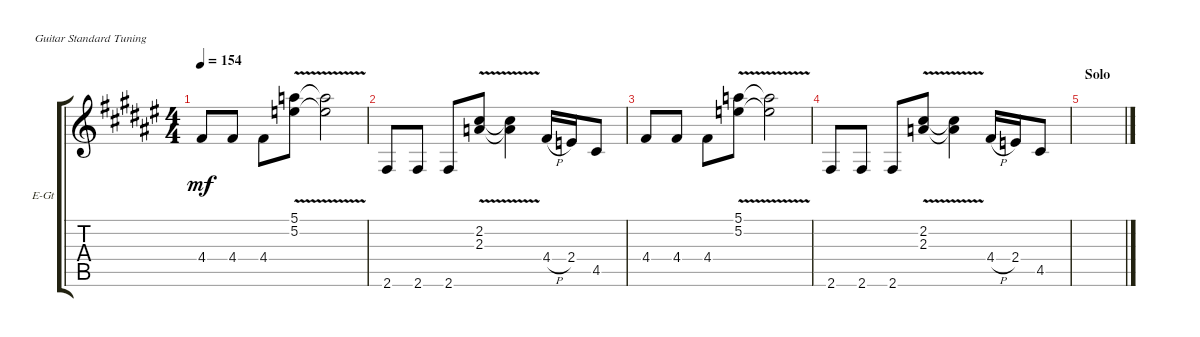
\defaultSystemsLayout 4
\bracketExtendMode groupsimilarinstruments
\firstSystemTrackNameOrientation horizontal
\otherSystemsTrackNameOrientation horizontal
\track ("Electric Guitar" "E-Gt") {instrument distortionguitar}
\staff {score tabs}
\tuning (E4 B3 G3 D3 A2 E2)
\ts (4 4)
\tempo 154
\clef g2
\scale
0.333333
\ks f#
4.4.8{dy mf} 4.4.8 4.4.8 (5.1{v} 5.2).8 (5.1{t} 5.2{t}).2 |
\scale
0.333333 2.6.8 2.6.8 2.6.8 (2.2{v} 2.3).8 (2.3{t} 2.2{t}).4 4.4{h}.16 2.4.16 4.5.8 |
\scale
0.333333 4.4.8 4.4.8 4.4.8 (5.1{v} 5.2).8 (5.1{t} 5.2{t}).2 |
\scale
0.333333 2.6.8 2.6.8 2.6.8 (2.2{v} 2.3).8 (2.3{t} 2.2{t}).4 4.4{h}.16 2.4.16 4.5.8 |
\section ("" "Solo")
\scale
0.333333 |
\scale
0.333333 |
\scale
0.333333 |
\scale
0.333333 |
\scale
0.333333 |
\scale
0.333333 |
\scale
0.333333 |
\scale
0.333333 |
\scale
0.333333 |
\scale
0.333333 |
\scale
0.333333 |
\scale
0.333333
